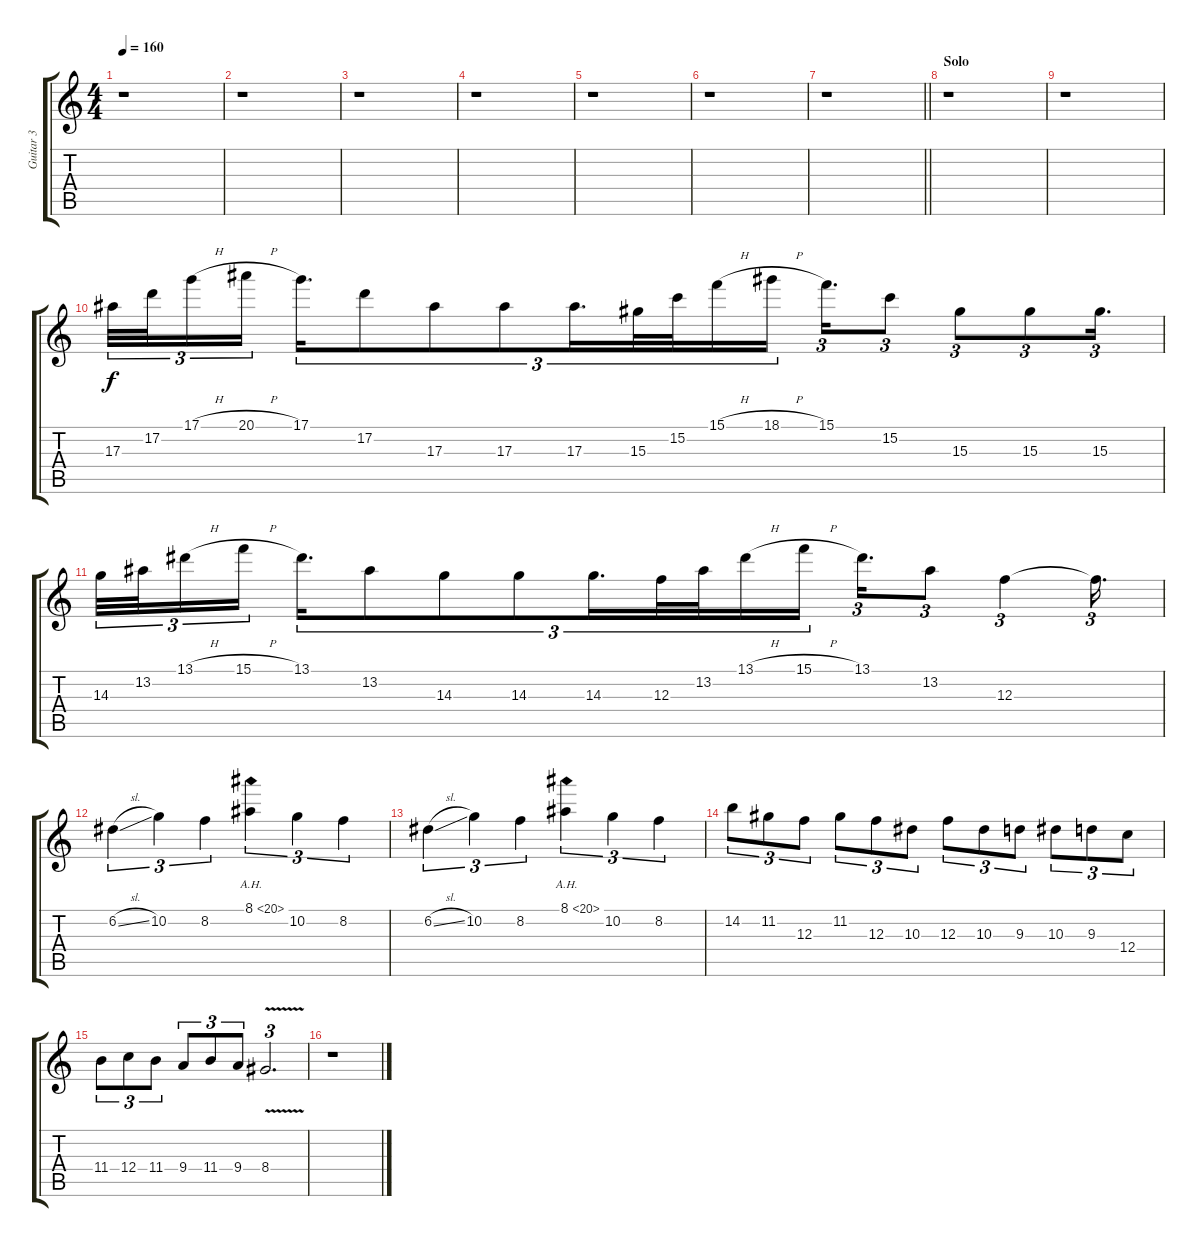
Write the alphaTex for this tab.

\track ("Guitar 3" "Guitar 3") {instrument distortionguitar}
\staff {score tabs}
\tuning (D4 A3 F3 C3 G2 C2) {hide}
\ts (4 4)
\tempo 160
\clef g2
\ks c
r.1{dy f} |
r.1 |
r.1 |
r.1 |
r.1 |
r.1 |
\barLineRight lightlight
r.1 |
\section ("" "Solo")
r.1 |
r.1 |
17.3.32{tu (3 2)} 17.2.32{tu (3 2)} 17.1{h}.16{tu (3 2)} 20.1{h}.16{tu (3 2) beam splitsecondary} 17.1.16{d tu (3 2)} 17.2.8{tu (3 2)} 17.3.8{tu (3 2)} 17.3.8{tu (3 2)} 17.3.16{d tu (3 2)} 15.3.32{tu (3 2)} 15.2.32{tu (3 2)} 15.1{h}.16{tu (3 2)} 18.1{h}.16{tu (3 2) beam splitsecondary} 15.1.16{d tu (3 2)} 15.2.8{tu (3 2)} 15.3.8{tu (3 2)} 15.3.8{tu (3 2)} 15.3.16{d tu (3 2)} |
14.3.32{tu (3 2)} 13.2.32{tu (3 2)} 13.1{h}.16{tu (3 2)} 15.1{h}.16{tu (3 2) beam splitsecondary} 13.1.16{d tu (3 2)} 13.2.8{tu (3 2)} 14.3.8{tu (3 2)} 14.3.8{tu (3 2)} 14.3.16{d tu (3 2)} 12.3.32{tu (3 2)} 13.2.32{tu (3 2)} 13.1{h}.16{tu (3 2)} 15.1{h}.16{tu (3 2) beam splitsecondary} 13.1.16{d tu (3 2)} 13.2.8{tu (3 2)} 12.3.4{tu (3 2)} 12.3{t}.16{d tu (3 2)} |
6.2{sl}.4{tu (3 2)} 10.2.4{tu (3 2)} 8.2.4{tu (3 2)} 8.1{ah 12}.4{tu (3 2)} 10.2.4{tu (3 2)} 8.2.4{tu (3 2)} |
6.2{sl}.4{tu (3 2)} 10.2.4{tu (3 2)} 8.2.4{tu (3 2)} 8.1{ah 12}.4{tu (3 2)} 10.2.4{tu (3 2)} 8.2.4{tu (3 2)} |
14.2.8{tu (3 2)} 11.2.8{tu (3 2)} 12.3.8{tu (3 2)} 11.2.8{tu (3 2)} 12.3.8{tu (3 2)} 10.3.8{tu (3 2)} 12.3.8{tu (3 2)} 10.3.8{tu (3 2)} 9.3.8{tu (3 2)} 10.3.8{tu (3 2)} 9.3.8{tu (3 2)} 12.4.8{tu (3 2)} |
11.4.8{tu (3 2)} 12.4.8{tu (3 2)} 11.4.8{tu (3 2)} 9.4.8{tu (3 2)} 11.4.8{tu (3 2)} 9.4.8{tu (3 2)} 8.4{v}.2{d tu (3 2)} |
r.1
